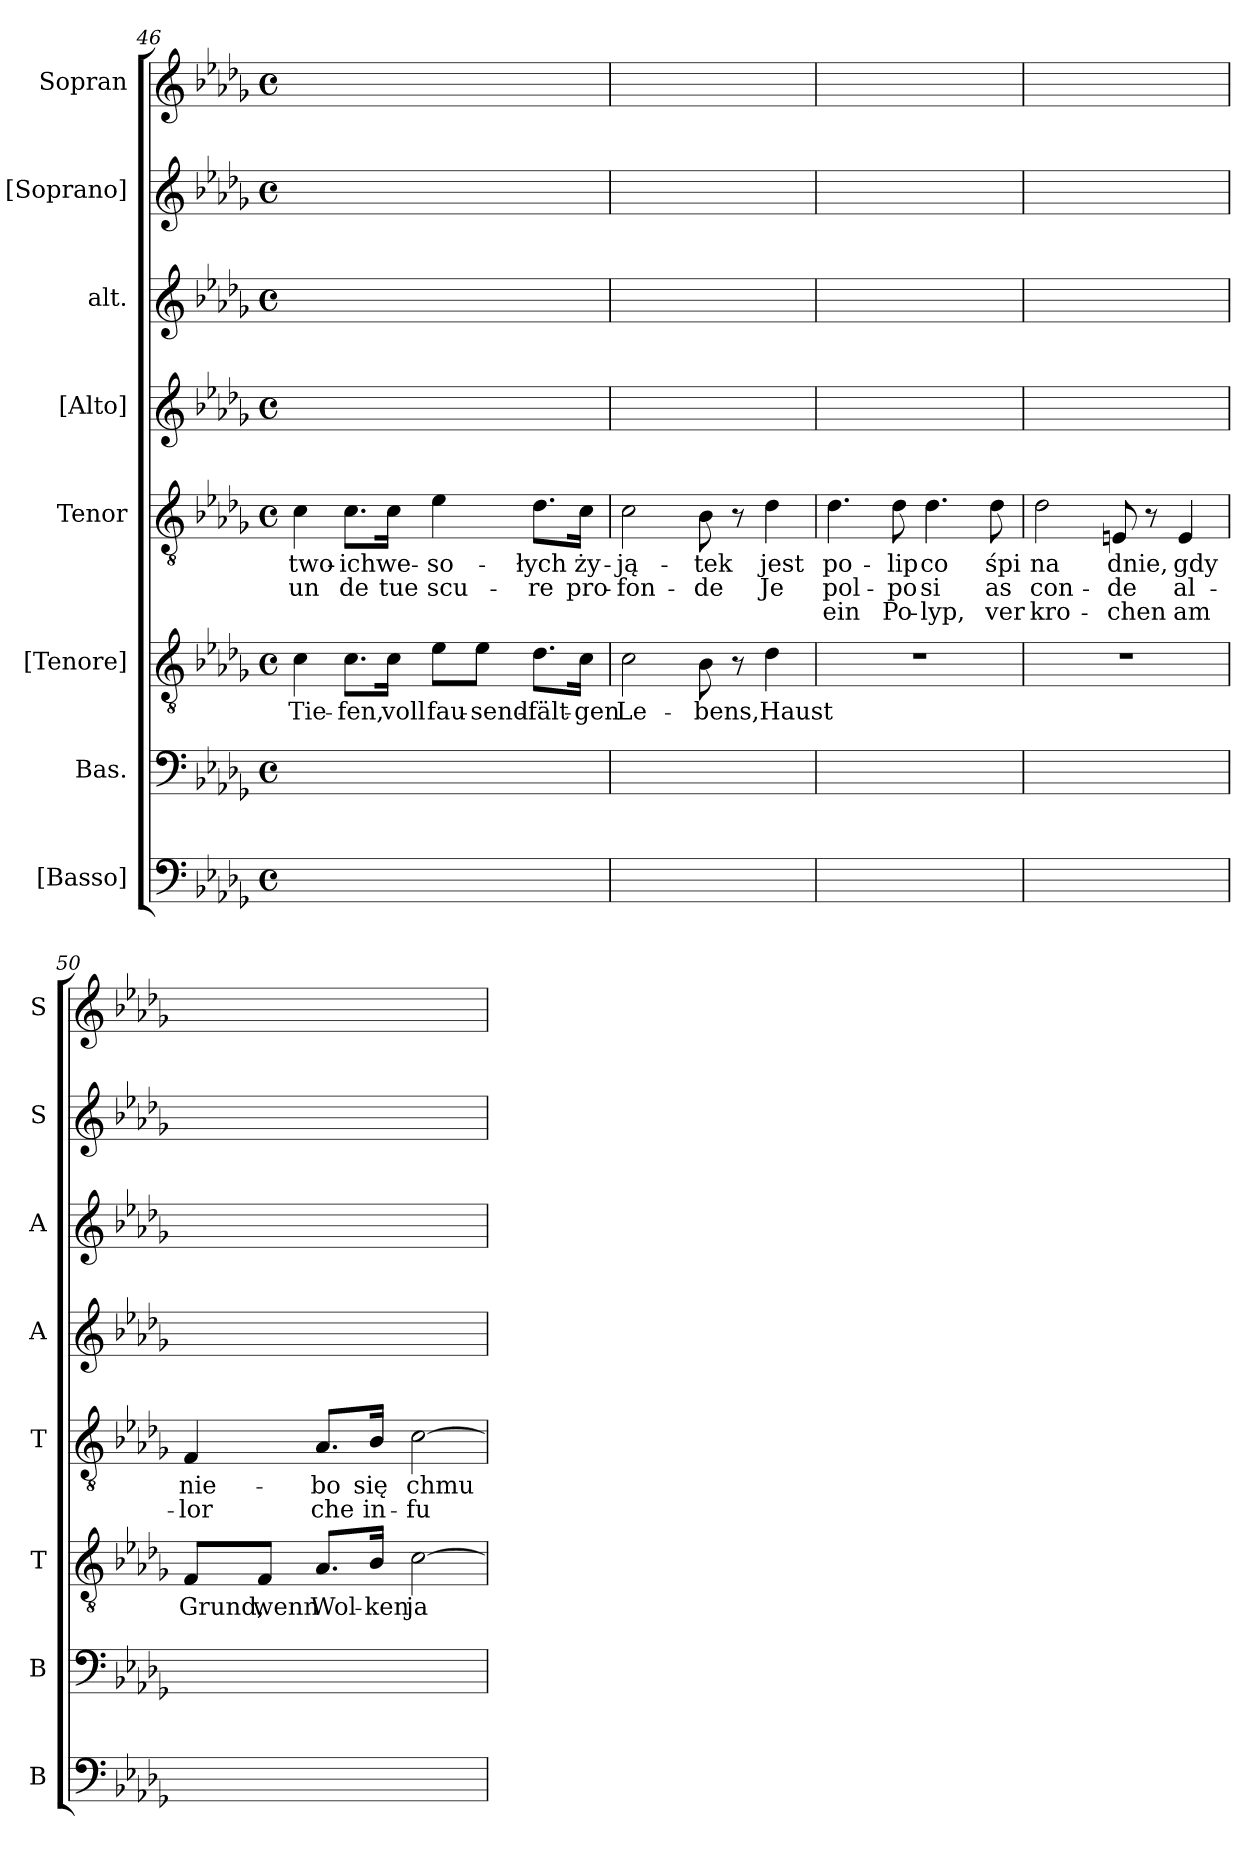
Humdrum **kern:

**kern	**kern	**kern	**text	**kern	**text	**text	**text	**kern	**kern	**kern	**kern
*part8	*part7	*part6	*part6	*part5	*part5	*part5	*part5	*part4	*part3	*part2	*part1
*staff8	*staff7	*staff6	*staff6	*staff5	*staff5	*staff5	*staff5	*staff4	*staff3	*staff2	*staff1
*I"[Basso]	*I"Bas.	*I"[Tenore]	*	*I"Tenor	*	*	*	*I"[Alto]	*I"alt.	*I"[Soprano]	*I"Sopran
*I'B	*I'B	*I'T	*	*I'T	*	*	*	*I'A	*I'A	*I'S	*I'S
*clefF4	*clefF4	*clefGv2	*	*clefGv2	*	*	*	*clefG2	*clefG2	*clefG2	*clefG2
*k[b-e-a-d-g-]	*k[b-e-a-d-g-]	*k[b-e-a-d-g-]	*	*k[b-e-a-d-g-]	*	*	*	*k[b-e-a-d-g-]	*k[b-e-a-d-g-]	*k[b-e-a-d-g-]	*k[b-e-a-d-g-]
*M4/4	*M4/4	*M4/4	*	*M4/4	*	*	*	*M4/4	*M4/4	*M4/4	*M4/4
*met(c)	*met(c)	*met(c)	*	*met(c)	*	*	*	*met(c)	*met(c)	*met(c)	*met(c)
=46	=46	=46	=46	=46	=46	=46	=46	=46	=46	=46	=46
!	!	!	!	!	!	!LO:LY:color=blue	!	!	!	!	!
1ryy	1ryy	4c\	Tie-	4c\	two-	un	.	1ryy	1ryy	1ryy	1ryy
!	!	!	!	!	!	!LO:LY:color=blue	!	!	!	!	!
.	.	8.c\L	-fen,	8.c\L	-ich	de	.	.	.	.	.
!	!	!	!	!	!	!LO:LY:color=blue	!	!	!	!	!
.	.	16c\Jk	voll	16c\Jk	we-	tue	.	.	.	.	.
!	!	!	!	!	!	!LO:LY:color=blue	!	!	!	!	!
.	.	8e-\L	fau-	4e-\	-so-	scu-	.	.	.	.	.
.	.	8e-\J	-send-	.	.	.	.	.	.	.	.
!	!	!	!	!	!	!LO:LY:color=blue	!	!	!	!	!
.	.	8.d-\L	-fält-	8.d-\L	-łych	-re	.	.	.	.	.
!	!	!	!	!	!	!LO:LY:color=blue	!	!	!	!	!
.	.	16c\Jk	-gen	16c\Jk	ży-	pro-	.	.	.	.	.
=47	=47	=47	=47	=47	=47	=47	=47	=47	=47	=47	=47
!	!	!	!	!	!	!LO:LY:color=blue	!	!	!	!	!
1ryy	1ryy	2c\	Le-	2c\	-ją-	-fon-	.	1ryy	1ryy	1ryy	1ryy
!	!	!	!	!	!	!LO:LY:color=blue	!	!	!	!	!
.	.	8B-\	-bens,	8B-\	-tek	-de	.	.	.	.	.
.	.	8r	.	8r	.	.	.	.	.	.	.
!	!	!	!	!	!	!LO:LY:color=blue	!	!	!	!	!
.	.	4d-\	Haust	4d-\	jest	Je	.	.	.	.	.
=48	=48	=48	=48	=48	=48	=48	=48	=48	=48	=48	=48
!	!	!	!	!	!	!LO:LY:color=blue	!	!	!	!	!
1ryy	1ryy	1r	.	4.d-\	po-	pol-	ein	1ryy	1ryy	1ryy	1ryy
!	!	!	!	!	!	!LO:LY:color=blue	!	!	!	!	!
.	.	.	.	8d-\	-lip	-po	Po-	.	.	.	.
!	!	!	!	!	!	!LO:LY:color=blue	!	!	!	!	!
.	.	.	.	4.d-\	co	si	-lyp,	.	.	.	.
!	!	!	!	!	!	!LO:LY:color=blue	!	!	!	!	!
.	.	.	.	8d-\	śpi	as	ver	.	.	.	.
=49	=49	=49	=49	=49	=49	=49	=49	=49	=49	=49	=49
!	!	!	!	!	!	!LO:LY:color=blue	!	!	!	!	!
1ryy	1ryy	1r	.	2d-\	na	con-	kro-	1ryy	1ryy	1ryy	1ryy
!	!	!	!	!	!	!LO:LY:color=blue	!	!	!	!	!
.	.	.	.	8En/	dnie,	-de	-chen	.	.	.	.
.	.	.	.	8r	.	.	.	.	.	.	.
!	!	!	!	!	!	!LO:LY:color=blue	!	!	!	!	!
.	.	.	.	4E/	gdy	al-	am	.	.	.	.
=50	=50	=50	=50	=50	=50	=50	=50	=50	=50	=50	=50
!	!	!	!	!	!	!LO:LY:color=blue	!	!	!	!	!
1ryy	1ryy	8F/L	Grund,	4F/	nie-	-lor	.	1ryy	1ryy	1ryy	1ryy
.	.	8F/J	wenn	.	.	.	.	.	.	.	.
!	!	!	!	!	!	!LO:LY:color=blue	!	!	!	!	!
.	.	8.A-/L	Wol-	8.A-/L	-bo	che	.	.	.	.	.
!	!	!	!	!	!	!LO:LY:color=blue	!	!	!	!	!
.	.	16B-/Jk	-ken	16B-/Jk	się	in-	.	.	.	.	.
!	!	!	!	!	!	!LO:LY:color=blue	!	!	!	!	!
.	.	[2c\	ja-	[2c\	chmu-	-fu-	.	.	.	.	.
=	=	=	=	=	=	=	=	=	=	=	=
*-	*-	*-	*-	*-	*-	*-	*-	*-	*-	*-	*-
